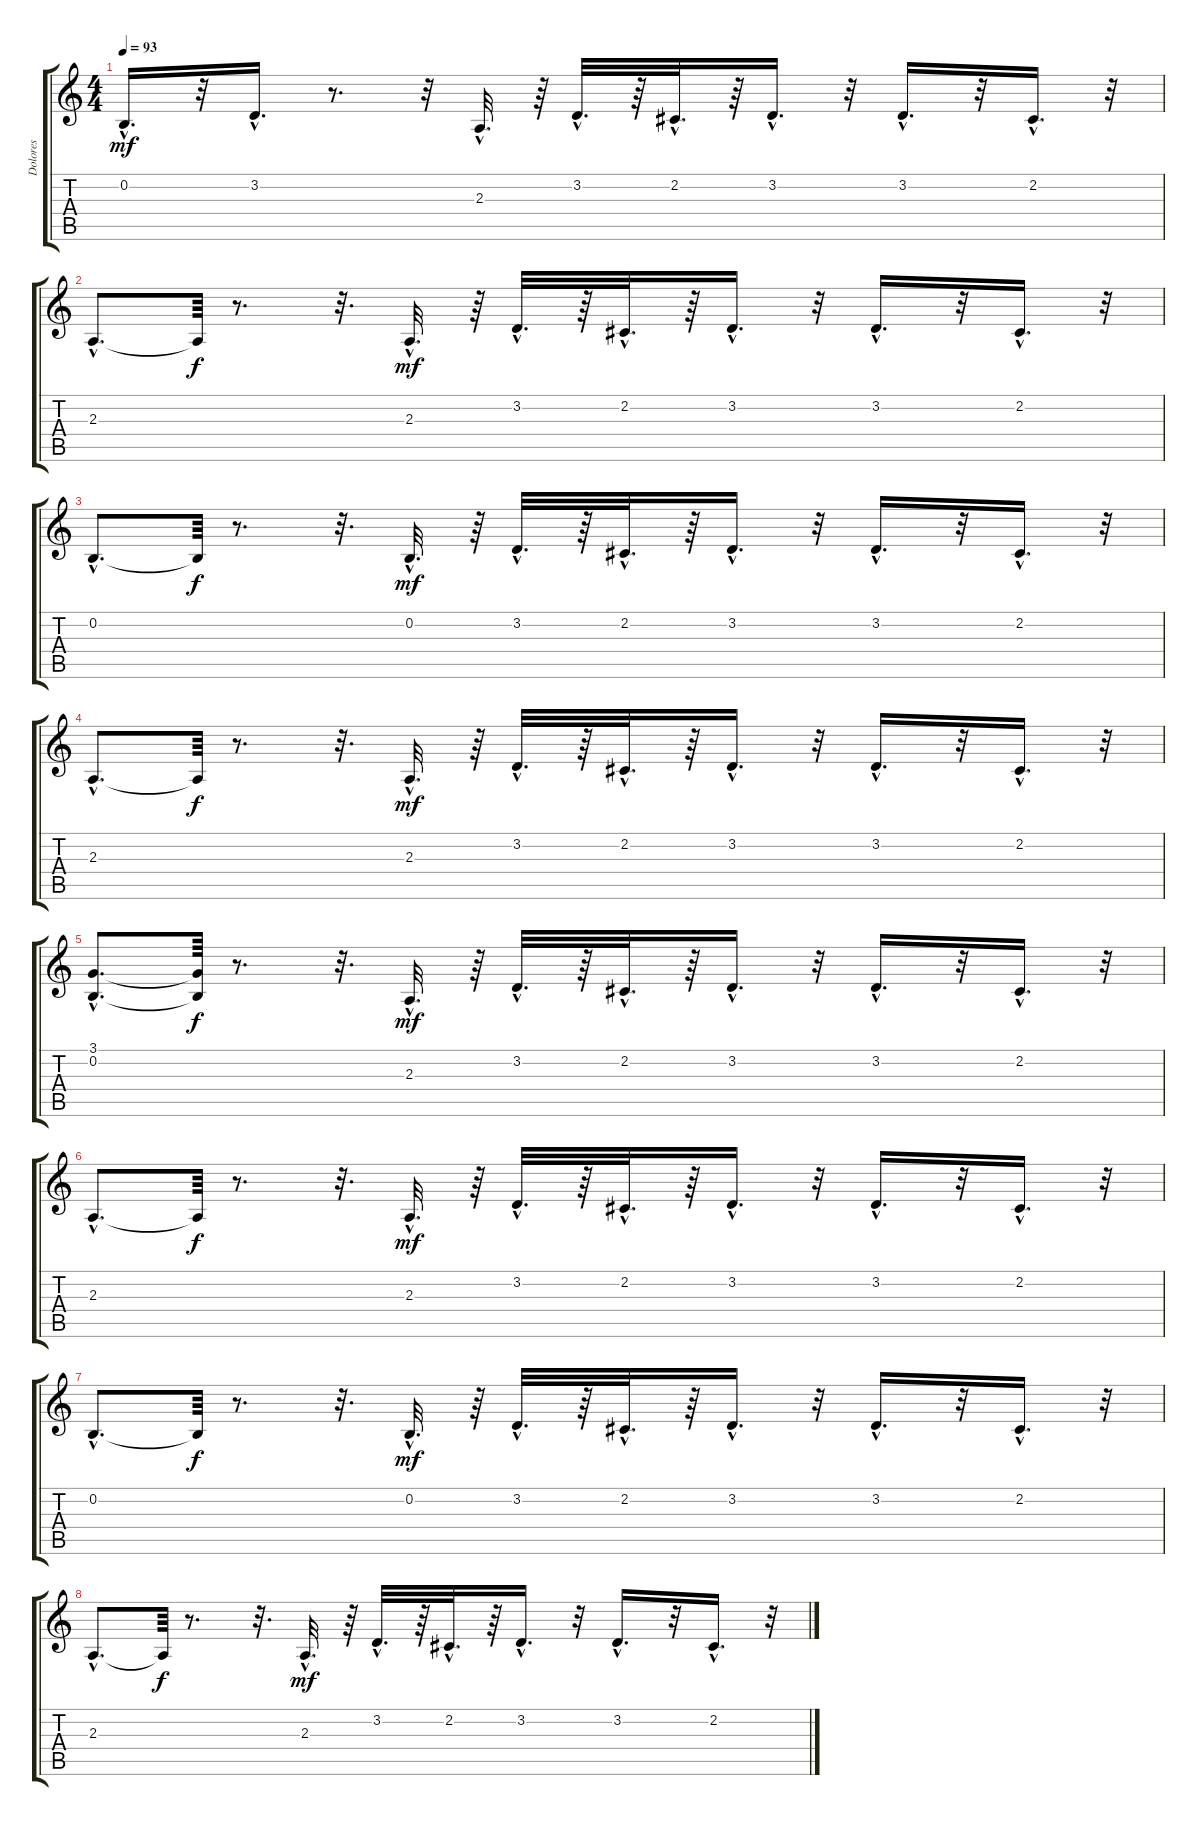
\track ("Dolores " "Dolores ") {instrument panflute}
\staff {score tabs}
\tuning (E4 B3 G3 D3 A2 E2) {hide}
\ts (4 4)
\tempo 93
\clef g2
\ks c
0.2{hac}.16{d dy mf} r.32 3.2{hac}.16{d} r.8{d} r.32 2.3{hac}.32{d} r.64 3.2{hac}.32{d} r.64 2.2{hac}.32{d} r.64 3.2{hac}.16{d} r.32 3.2{hac}.16{d} r.32 2.2{hac}.16{d} r.32 |
2.3{hac}.8{d} 2.3{t}.64{dy f} r.8{d} r.32{d} 2.3{hac}.32{d dy mf} r.64 3.2{hac}.32{d} r.64 2.2{hac}.32{d} r.64 3.2{hac}.16{d} r.32 3.2{hac}.16{d} r.32 2.2{hac}.16{d} r.32 |
0.2{hac}.8{d} 0.2{t}.64{dy f} r.8{d} r.32{d} 0.2{hac}.32{d dy mf} r.64 3.2{hac}.32{d} r.64 2.2{hac}.32{d} r.64 3.2{hac}.16{d} r.32 3.2{hac}.16{d} r.32 2.2{hac}.16{d} r.32 |
2.3{hac}.8{d} 2.3{t}.64{dy f} r.8{d} r.32{d} 2.3{hac}.32{d dy mf} r.64 3.2{hac}.32{d} r.64 2.2{hac}.32{d} r.64 3.2{hac}.16{d} r.32 3.2{hac}.16{d} r.32 2.2{hac}.16{d} r.32 |
(3.1{hac} 0.2{hac}).8{d} (3.1{t} 0.2{t}).64{dy f} r.8{d} r.32{d} 2.3{hac}.32{d dy mf} r.64 3.2{hac}.32{d} r.64 2.2{hac}.32{d} r.64 3.2{hac}.16{d} r.32 3.2{hac}.16{d} r.32 2.2{hac}.16{d} r.32 |
2.3{hac}.8{d} 2.3{t}.64{dy f} r.8{d} r.32{d} 2.3{hac}.32{d dy mf} r.64 3.2{hac}.32{d} r.64 2.2{hac}.32{d} r.64 3.2{hac}.16{d} r.32 3.2{hac}.16{d} r.32 2.2{hac}.16{d} r.32 |
0.2{hac}.8{d} 0.2{t}.64{dy f} r.8{d} r.32{d} 0.2{hac}.32{d dy mf} r.64 3.2{hac}.32{d} r.64 2.2{hac}.32{d} r.64 3.2{hac}.16{d} r.32 3.2{hac}.16{d} r.32 2.2{hac}.16{d} r.32 |
2.3{hac}.8{d} 2.3{t}.64{dy f} r.8{d} r.32{d} 2.3{hac}.32{d dy mf} r.64 3.2{hac}.32{d} r.64 2.2{hac}.32{d} r.64 3.2{hac}.16{d} r.32 3.2{hac}.16{d} r.32 2.2{hac}.16{d} r.32
